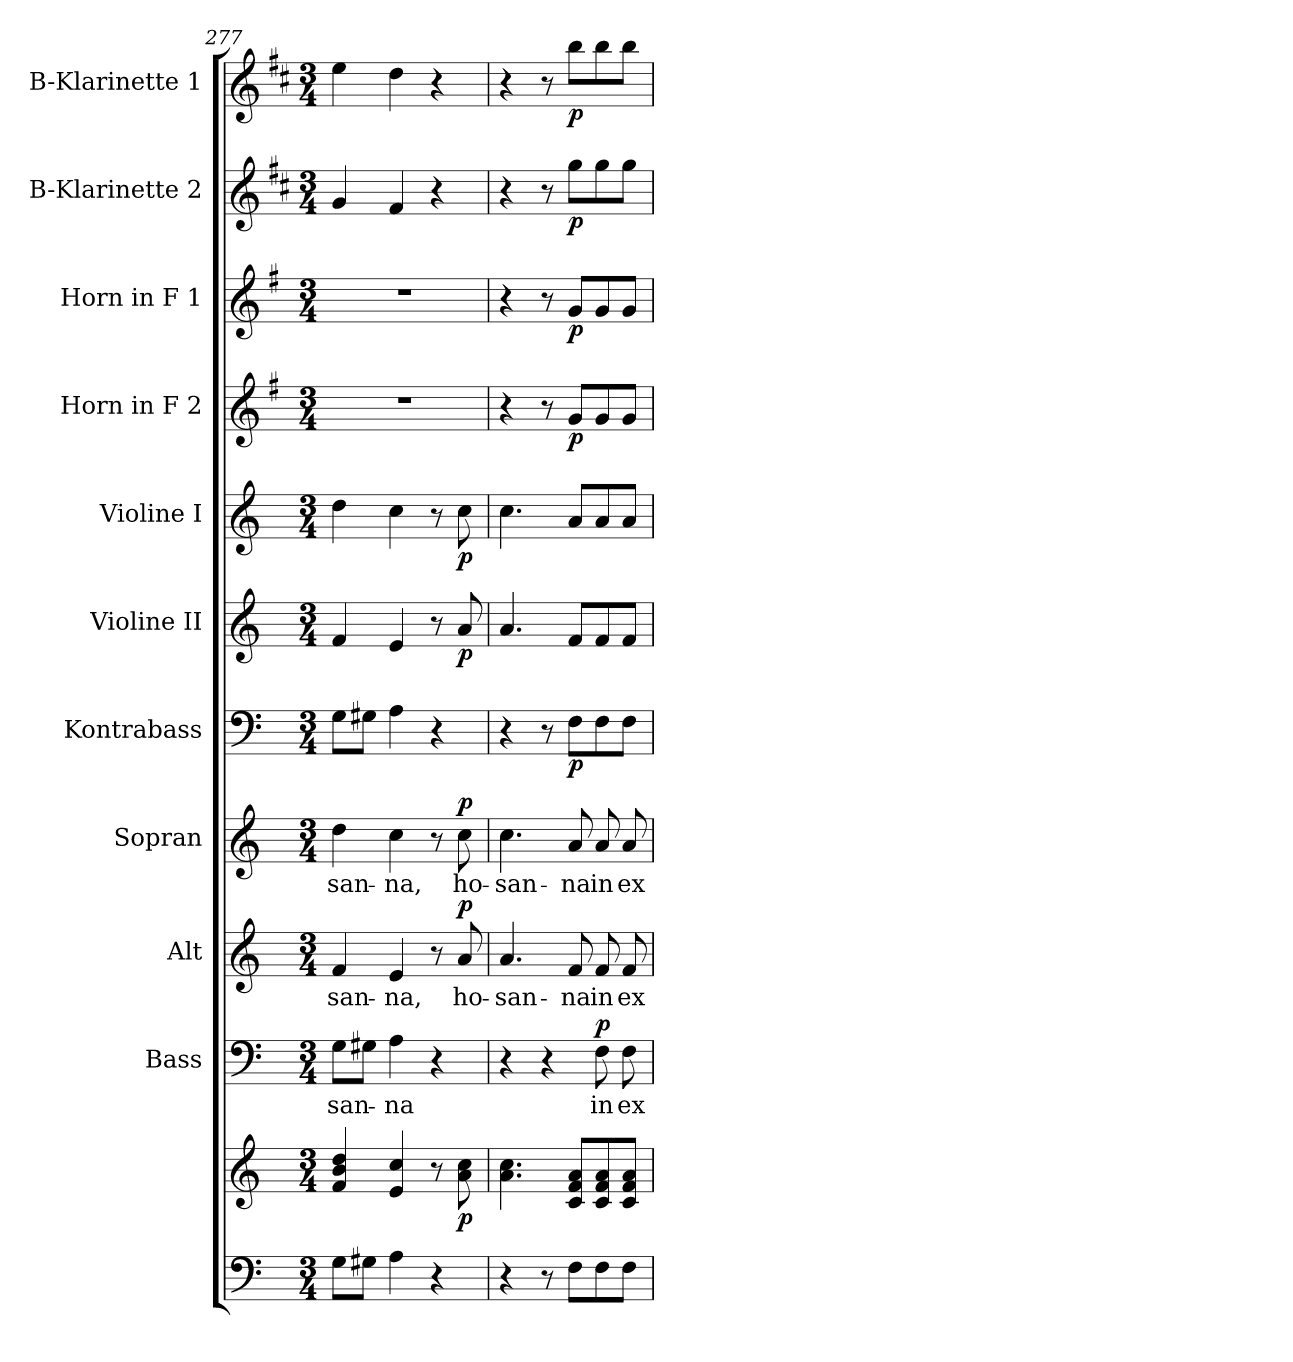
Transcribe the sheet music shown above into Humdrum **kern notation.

**kern	**kern	**dynam	**kern	**text	**dynam	**kern	**text	**dynam	**kern	**text	**dynam	**kern	**dynam	**kern	**dynam	**kern	**dynam	**kern	**dynam	**kern	**dynam	**kern	**dynam	**kern	**dynam
*part11	*part11	*part11	*part10	*part10	*part10	*part9	*part9	*part9	*part8	*part8	*part8	*part7	*part7	*part6	*part6	*part5	*part5	*part4	*part4	*part3	*part3	*part2	*part2	*part1	*part1
*staff12	*staff11	*staff11/12	*staff10	*staff10	*staff10	*staff9	*staff9	*staff9	*staff8	*staff8	*staff8	*staff7	*staff7	*staff6	*staff6	*staff5	*staff5	*staff4	*staff4	*staff3	*staff3	*staff2	*staff2	*staff1	*staff1
*	*	*	*I"Bass	*	*	*I"Alt	*	*	*I"Sopran	*	*	*I"Kontrabass	*	*I"Violine II	*	*I"Violine I	*	*I"Horn in F 2	*	*I"Horn in F 1	*	*I"B-Klarinette 2	*	*I"B-Klarinette 1	*
*	*	*	*I'B.	*	*	*I'A.	*	*	*I'S.	*	*	*I'Kb.	*	*I'Vl. II	*	*I'Vl. I	*	*	*	*	*	*I'B Kl. 2	*	*I'B Kl. 1	*
*clefF4	*clefG2	*	*clefF4	*	*	*clefG2	*	*	*clefG2	*	*	*clefF4	*	*clefG2	*	*clefG2	*	*clefG2	*	*clefG2	*	*clefG2	*	*clefG2	*
*	*	*	*	*	*	*	*	*	*	*	*	*ITrd7c12	*	*	*	*	*	*ITrd4c7	*	*ITrd4c7	*	*ITrd1c2	*	*ITrd1c2	*
*k[]	*k[]	*	*k[]	*	*	*k[]	*	*	*k[]	*	*	*k[]	*	*k[]	*	*k[]	*	*k[]	*	*k[]	*	*k[]	*	*k[]	*
*C:	*C:	*	*C:	*	*	*C:	*	*	*C:	*	*	*C:	*	*C:	*	*C:	*	*C:	*	*C:	*	*C:	*	*C:	*
*M3/4	*M3/4	*	*M3/4	*	*	*M3/4	*	*	*M3/4	*	*	*M3/4	*	*M3/4	*	*M3/4	*	*M3/4	*	*M3/4	*	*M3/4	*	*M3/4	*
=277	=277	=277	=277	=277	=277	=277	=277	=277	=277	=277	=277	=277	=277	=277	=277	=277	=277	=277	=277	=277	=277	=277	=277	=277	=277
!	!	!	!	!LO:LY:b	!	!	!LO:LY:b	!	!	!LO:LY:b	!	!	!	!	!	!	!	!	!	!	!	!	!	!	!
8G\L	4f/ 4b/ 4dd/	.	8G\L	-san-	.	4f/	-san-	.	4dd\	-san-	.	8GG\L	.	4f/	.	4dd\	.	2.r	.	2.r	.	4f/	.	4dd\	.
8G#X\J	.	.	8G#X\J	.	.	.	.	.	.	.	.	8GG#X\J	.	.	.	.	.	.	.	.	.	.	.	.	.
!	!	!	!	!LO:LY:b	!	!	!LO:LY:b	!	!	!LO:LY:b	!	!	!	!	!	!	!	!	!	!	!	!	!	!	!
4A\	4e/ 4cc/	.	4A\	-na	.	4e/	-na,	.	4cc\	-na,	.	4AA\	.	4e/	.	4cc\	.	.	.	.	.	4e/	.	4cc\	.
4r	8r	.	4r	.	.	8r	.	.	8r	.	.	4r	.	8r	.	8r	.	.	.	.	.	4r	.	4r	.
!	!	!LO:DY:b	!	!	!	!	!LO:LY:b	!LO:DY:a	!	!LO:LY:b	!LO:DY:a	!	!	!	!LO:DY:b	!	!LO:DY:b	!	!	!	!	!	!	!	!
.	8a\ 8cc\	p	.	.	.	8a/	ho-	p	8cc\	ho-	p	.	.	8a/	p	8cc\	p	.	.	.	.	.	.	.	.
!!LO:PB:g=z
=278	=278	=278	=278	=278	=278	=278	=278	=278	=278	=278	=278	=278	=278	=278	=278	=278	=278	=278	=278	=278	=278	=278	=278	=278	=278
!	!	!	!	!	!	!	!LO:LY:b	!	!	!LO:LY:b	!	!	!	!	!	!	!	!	!	!	!	!	!	!	!
4r	4.a\ 4.cc\	.	4r	.	.	4.a/	-san-	.	4.cc\	-san-	.	4r	.	4.a/	.	4.cc\	.	4r	.	4r	.	4r	.	4r	.
8r	.	.	4r	.	.	.	.	.	.	.	.	8r	.	.	.	.	.	8r	.	8r	.	8r	.	8r	.
!	!	!	!	!	!	!	!LO:LY:b	!	!	!LO:LY:b	!	!	!LO:DY:b	!	!	!	!	!	!LO:DY:b	!	!LO:DY:b	!	!LO:DY:b	!	!LO:DY:b
8F\L	8c/ 8f/ 8a/L	.	.	.	.	8f/	-na	.	8a/	-na	.	8FF\L	p	8f/L	.	8a/L	.	8c/L	p	8c/L	p	8ff\L	p	8aa\L	p
!	!	!	!	!LO:LY:b	!LO:DY:a	!	!LO:LY:b	!	!	!LO:LY:b	!	!	!	!	!	!	!	!	!	!	!	!	!	!	!
8F\	8c/ 8f/ 8a/	.	8F\	in	p	8f/	in	.	8a/	in	.	8FF\	.	8f/	.	8a/	.	8c/	.	8c/	.	8ff\	.	8aa\	.
!	!	!	!	!LO:LY:b	!	!	!LO:LY:b	!	!	!LO:LY:b	!	!	!	!	!	!	!	!	!	!	!	!	!	!	!
8F\J	8c/ 8f/ 8a/J	.	8F\	ex-	.	8f/	ex-	.	8a/	ex-	.	8FF\J	.	8f/J	.	8a/J	.	8c/J	.	8c/J	.	8ff\J	.	8aa\J	.
=	=	=	=	=	=	=	=	=	=	=	=	=	=	=	=	=	=	=	=	=	=	=	=	=	=
*-	*-	*-	*-	*-	*-	*-	*-	*-	*-	*-	*-	*-	*-	*-	*-	*-	*-	*-	*-	*-	*-	*-	*-	*-	*-
